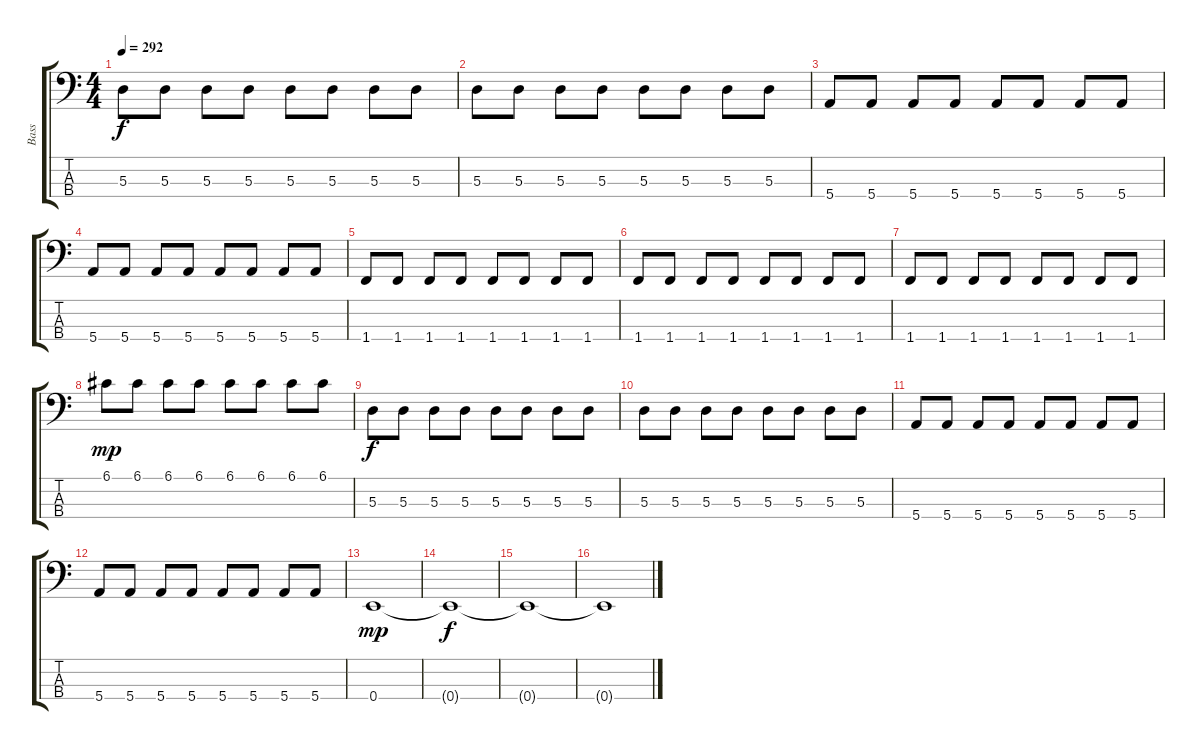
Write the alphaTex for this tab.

\track ("Bass" "Bass") {instrument electricbasspick}
\staff {score tabs}
\tuning (G2 D2 A1 E1) {hide}
\ts (4 4)
\section ("" "")
\tempo 292
\clef f4
\ks c
5.3.8{dy f} 5.3.8 5.3.8 5.3.8 5.3.8 5.3.8 5.3.8 5.3.8 |
5.3.8 5.3.8 5.3.8 5.3.8 5.3.8 5.3.8 5.3.8 5.3.8 |
5.4.8 5.4.8 5.4.8 5.4.8 5.4.8 5.4.8 5.4.8 5.4.8 |
5.4.8 5.4.8 5.4.8 5.4.8 5.4.8 5.4.8 5.4.8 5.4.8 |
1.4.8 1.4.8 1.4.8 1.4.8 1.4.8 1.4.8 1.4.8 1.4.8 |
1.4.8 1.4.8 1.4.8 1.4.8 1.4.8 1.4.8 1.4.8 1.4.8 |
1.4.8 1.4.8 1.4.8 1.4.8 1.4.8 1.4.8 1.4.8 1.4.8 |
6.1.8{dy mp} 6.1.8 6.1.8 6.1.8 6.1.8 6.1.8 6.1.8 6.1.8 |
5.3.8{dy f} 5.3.8 5.3.8 5.3.8 5.3.8 5.3.8 5.3.8 5.3.8 |
5.3.8 5.3.8 5.3.8 5.3.8 5.3.8 5.3.8 5.3.8 5.3.8 |
5.4.8 5.4.8 5.4.8 5.4.8 5.4.8 5.4.8 5.4.8 5.4.8 |
5.4.8 5.4.8 5.4.8 5.4.8 5.4.8 5.4.8 5.4.8 5.4.8 |
0.4.1{dy mp} |
0.4{t}.1{dy f} |
0.4{t}.1 |
0.4{t}.1
